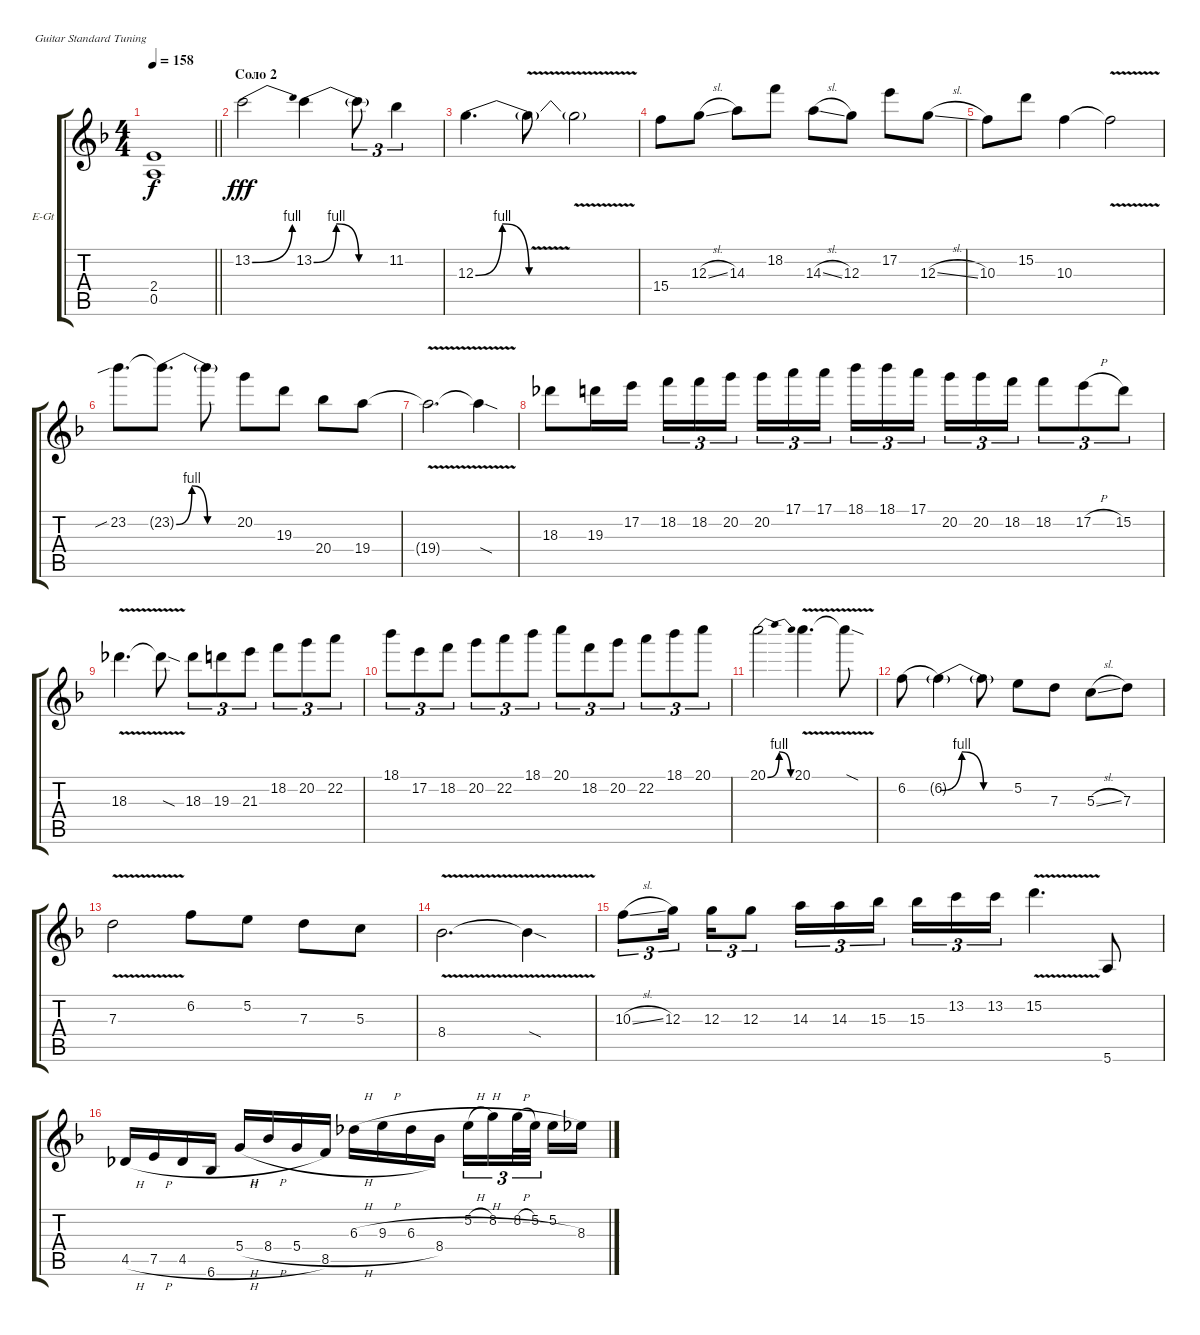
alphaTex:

\bracketExtendMode groupsimilarinstruments
\firstSystemTrackNameOrientation horizontal
\otherSystemsTrackNameOrientation horizontal
\track ("Сергей Маврин" "E-Gt") {instrument distortionguitar}
\staff {score tabs}
\tuning (E4 B3 G3 D3 A2 E2)
\ts (4 4)
\tempo 158
\clef g2
\scale
0.333333
\barLineRight lightlight
\ks dminor
(2.4 0.5).1{dy f} |
\section ("" "Соло 2")
\scale
0.333333 13.2{be (bend 0 0 60 4)}.2{dy fff} 13.2{be (bendrelease 0 0 30 4 30 4 60 0)}.4 13.2{be (hold 0 0 60 0) t}.8{tu (3 2)} 11.2.4{tu (3 2)} |
\scale
0.333333 12.3{be (bendrelease 0 0 30 4 30 4 60 0)}.4{d} 12.3{v t}.8 12.3{v t}.2 |
\scale
0.333333 15.4.8 12.3{sl}.8 14.3.8 18.2.8 14.3{sl}.8 12.3.8 17.2.8 12.3{sl}.8 |
\scale
0.333333 10.3.8 15.2.8 10.3.4 10.3{v t}.2 |
\scale
0.333333 23.2{sib}.8{d} 23.2{be (bendrelease 0 0 30 4 30 4 60 0) t}.8{d} 23.2{be (hold 0 0 60 0) t}.8 20.2.8 19.3.8 20.4.8 19.4.8 |
\scale
0.333333 19.4{v t}.2{d} 19.4{v sod t}.4 |
\scale
0.333333 18.3.8 19.3.16 17.2.16 18.2.16{tu (3 2)} 18.2.16{tu (3 2)} 20.2.16{tu (3 2)} 20.2.16{tu (3 2)} 17.1.16{tu (3 2)} 17.1.16{tu (3 2)} 18.1.16{tu (3 2)} 18.1.16{tu (3 2)} 17.1.16{tu (3 2)} 20.2.16{tu (3 2)} 20.2.16{tu (3 2)} 18.2.16{tu (3 2)} 18.2.8{tu (3 2)} 17.2{h}.8{tu (3 2)} 15.2.8{tu (3 2)} |
\scale
0.333333 18.3{v}.4{d} 18.3{v sod t}.8 18.3.8{tu (3 2)} 19.3.8{tu (3 2)} 21.3.8{tu (3 2)} 18.2.8{tu (3 2)} 20.2.8{tu (3 2)} 22.2.8{tu (3 2)} |
\scale
0.333333 18.1.8{tu (3 2)} 17.2.8{tu (3 2)} 18.2.8{tu (3 2)} 20.2.8{tu (3 2)} 22.2.8{tu (3 2)} 18.1.8{tu (3 2)} 20.1.8{tu (3 2)} 18.2.8{tu (3 2)} 20.2.8{tu (3 2)} 22.2.8{tu (3 2)} 18.1.8{tu (3 2)} 20.1.8{tu (3 2)} |
\scale
0.333333 20.1{be (bendrelease 0 0 30 4 30 4 60 0)}.2 20.1{v}.4{d} 20.1{v sod t}.8 |
\scale
0.333333 6.2{be (hold 0 0 60 0)}.8 6.2{be (bendrelease 0 0 30 4 30 4 60 0) t}.4 6.2{be (hold 0 0 60 0) t}.8 5.2.8 7.3.8 5.3{sl}.8 7.3.8 |
\scale
0.333333 7.3{v}.2 6.2.8 5.2.8 7.3.8 5.3.8 |
\scale
0.333333 8.4{v}.2{d} 8.4{v sod t}.4 |
\scale
0.333333 10.3{sl}.8{tu (3 2)} 12.3.16{tu (3 2)} 12.3.16{tu (3 2)} 12.3.8{tu (3 2)} 14.3.16{tu (3 2)} 14.3.16{tu (3 2)} 15.3.16{tu (3 2)} 15.3.16{tu (3 2)} 13.2.16{tu (3 2)} 13.2.16{tu (3 2)} 15.2{v}.4{d} 5.6.8 |
\scale
0.333333 4.5{h}.16 7.5{h}.16 4.5{h}.16 6.6.16 5.4{h}.16 8.4{h}.16 5.4{h}.16 8.5.16 6.3{h}.16 9.3{h}.16 6.3{h}.16 8.4.16 5.2{h}.16{tu (3 2)} 8.2.16{tu (3 2)} 8.2{h}.32{tu (3 2)} 5.2.32{tu (3 2)} 5.2.16 8.3.16
